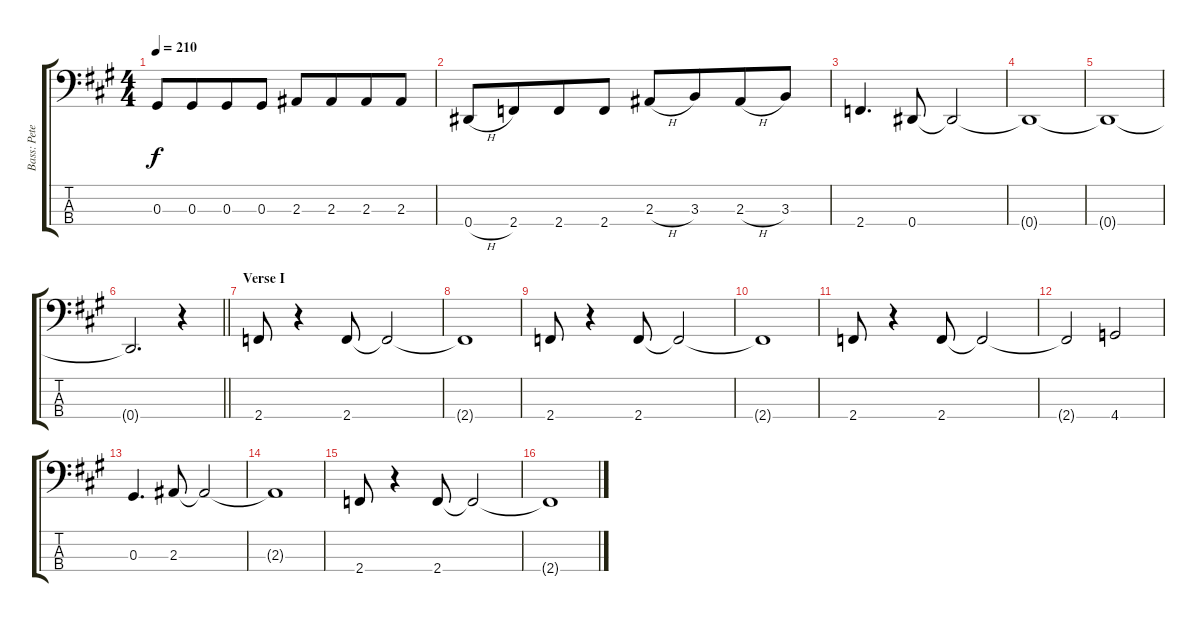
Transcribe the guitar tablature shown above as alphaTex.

\track ("Bass: Peter" "Bass: Pete") {instrument electricbassfinger}
\staff {score tabs}
\tuning (Gb2 Db2 Ab1 Eb1) {hide}
\ts (4 4)
\tempo 210
\clef f4
\ks a
0.3.8{dy f} 0.3.8{beam merge} 0.3.8 0.3.8 2.3.8 2.3.8{beam merge} 2.3.8 2.3.8 |
0.4{h}.8 2.4.8{beam merge} 2.4.8 2.4.8 2.3{h}.8 3.3.8{beam merge} 2.3{h}.8 3.3.8 |
2.4.4{d} 0.4.8 0.4{t}.2 |
0.4{t}.1 |
0.4{t}.1 |
\barLineRight lightlight
0.4{t}.2{d} r.4 |
\section ("" "Verse I")
2.4.8 r.4 2.4.8 2.4{t}.2 |
2.4{t}.1 |
2.4.8 r.4 2.4.8 2.4{t}.2 |
2.4{t}.1 |
2.4.8 r.4 2.4.8 2.4{t}.2 |
2.4{t}.2 4.4.2 |
0.3.4{d} 2.3.8 2.3{t}.2 |
2.3{t}.1 |
2.4.8 r.4 2.4.8 2.4{t}.2 |
2.4{t}.1
